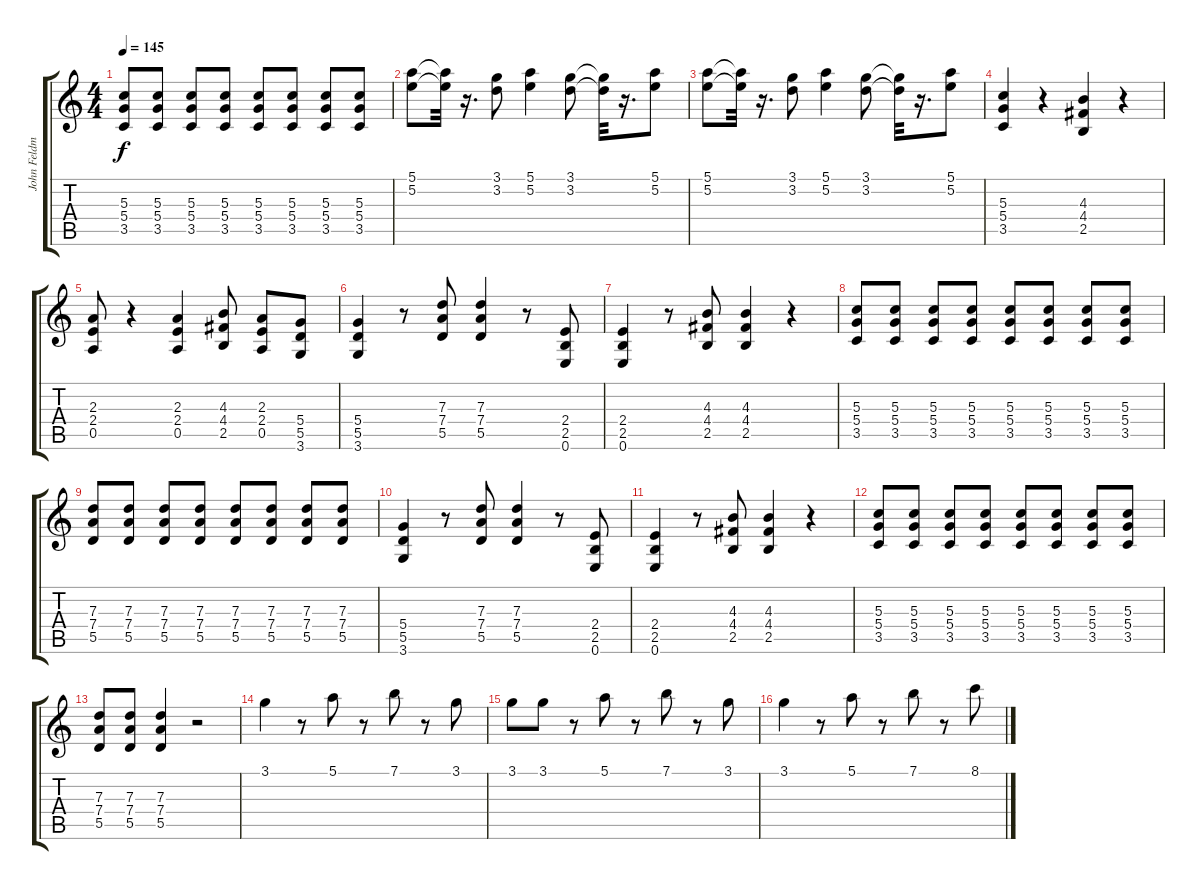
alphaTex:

\track ("John Feldman" "John Feldm") {instrument overdrivenguitar}
\staff {score tabs}
\tuning (E4 B3 G3 D3 A2 E2) {hide}
\ts (4 4)
\tempo 145
\clef g2
\ks c
(5.3 5.4 3.5).8{dy f} (5.3 5.4 3.5).8 (5.3 5.4 3.5).8 (5.3 5.4 3.5).8 (5.3 5.4 3.5).8 (5.3 5.4 3.5).8 (5.3 5.4 3.5).8 (5.3 5.4 3.5).8 |
(5.1 5.2).8 (5.1{t} 5.2{t}).32 r.16{d} (3.1 3.2).8 (5.1 5.2).4 (3.1 3.2).8 (3.1{t} 3.2{t}).32 r.16{d} (5.1 5.2).8 |
(5.1 5.2).8 (5.1{t} 5.2{t}).32 r.16{d} (3.1 3.2).8 (5.1 5.2).4 (3.1 3.2).8 (3.1{t} 3.2{t}).32 r.16{d} (5.1 5.2).8 |
(5.3 5.4 3.5).4 r.4 (4.3 4.4 2.5).4 r.4 |
(2.3 2.4 0.5).8 r.4 (2.3 2.4 0.5).4 (4.3 4.4 2.5).8 (2.3 2.4 0.5).8 (5.4 5.5 3.6).8 |
(5.4 5.5 3.6).4 r.8 (7.3 7.4 5.5).8 (7.3 7.4 5.5).4 r.8 (2.4 2.5 0.6).8 |
(2.4 2.5 0.6).4 r.8 (4.3 4.4 2.5).8 (4.3 4.4 2.5).4 r.4 |
(5.3 5.4 3.5).8 (5.3 5.4 3.5).8 (5.3 5.4 3.5).8 (5.3 5.4 3.5).8 (5.3 5.4 3.5).8 (5.3 5.4 3.5).8 (5.3 5.4 3.5).8 (5.3 5.4 3.5).8 |
(7.3 7.4 5.5).8 (7.3 7.4 5.5).8 (7.3 7.4 5.5).8 (7.3 7.4 5.5).8 (7.3 7.4 5.5).8 (7.3 7.4 5.5).8 (7.3 7.4 5.5).8 (7.3 7.4 5.5).8 |
(5.4 5.5 3.6).4 r.8 (7.3 7.4 5.5).8 (7.3 7.4 5.5).4 r.8 (2.4 2.5 0.6).8 |
(2.4 2.5 0.6).4 r.8 (4.3 4.4 2.5).8 (4.3 4.4 2.5).4 r.4 |
(5.3 5.4 3.5).8 (5.3 5.4 3.5).8 (5.3 5.4 3.5).8 (5.3 5.4 3.5).8 (5.3 5.4 3.5).8 (5.3 5.4 3.5).8 (5.3 5.4 3.5).8 (5.3 5.4 3.5).8 |
(7.3 7.4 5.5).8 (7.3 7.4 5.5).8 (7.3 7.4 5.5).4 r.2 |
3.1.4 r.8 5.1.8 r.8 7.1.8 r.8 3.1.8 |
3.1.8 3.1.8 r.8 5.1.8 r.8 7.1.8 r.8 3.1.8 |
3.1.4 r.8 5.1.8 r.8 7.1.8 r.8 8.1.8
